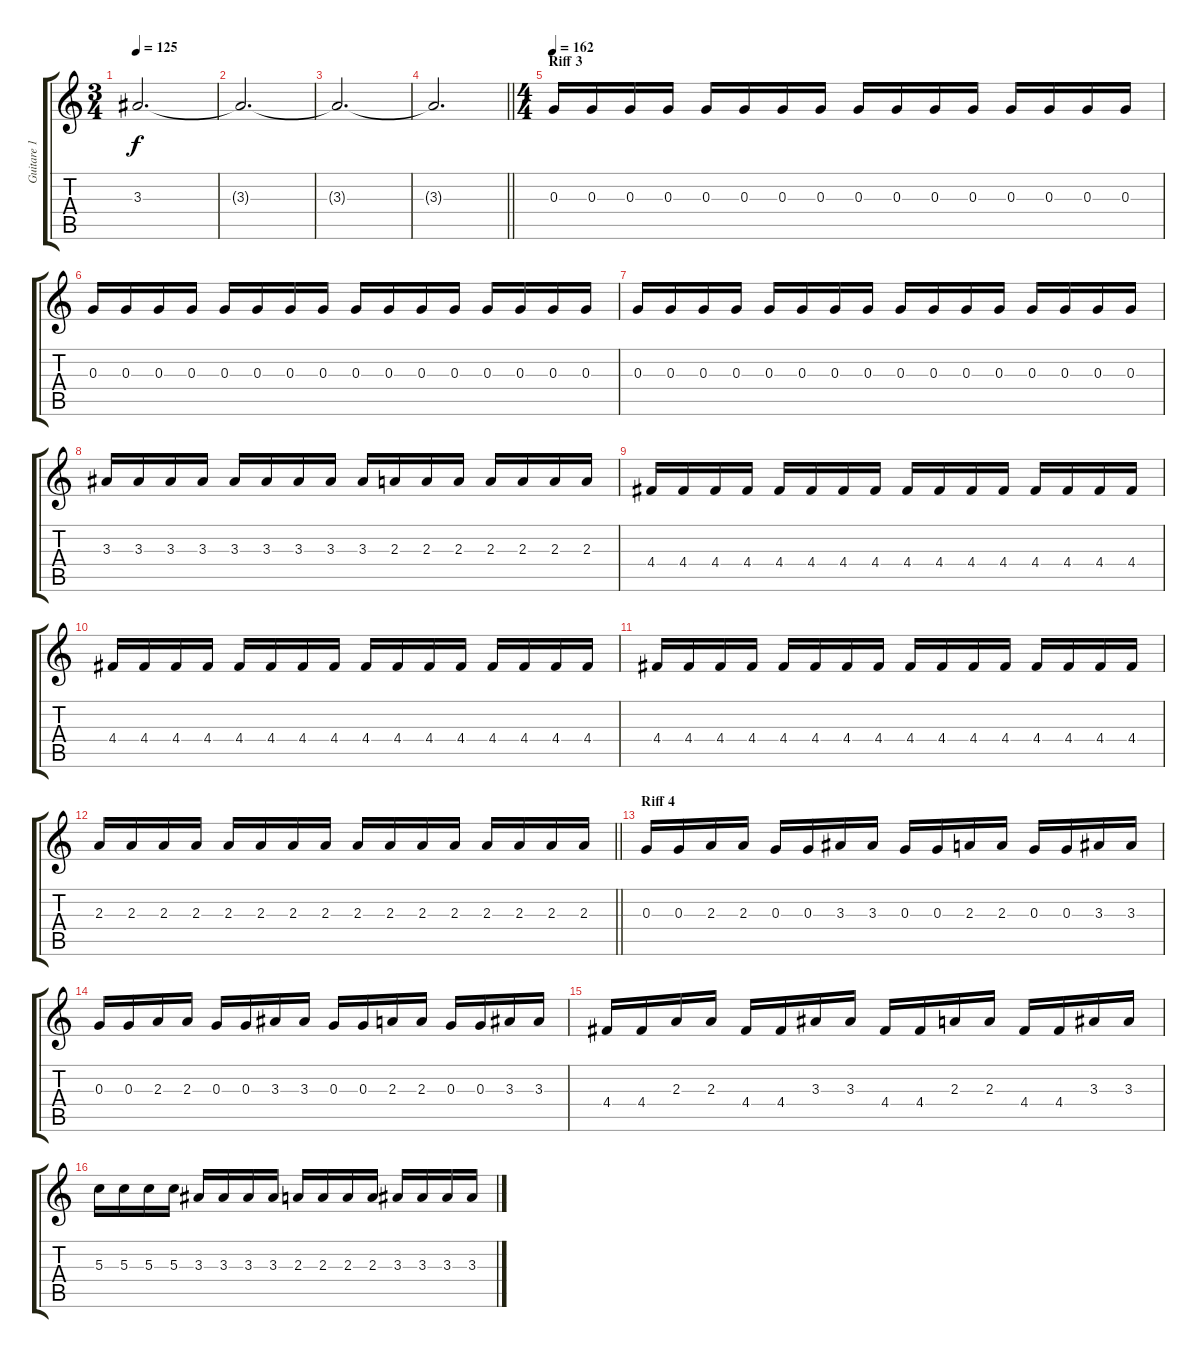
\track ("Guitare 1" "Guitare 1") {instrument distortionguitar}
\staff {score tabs}
\tuning (D4 A3 G3 D3 A2 E2) {hide}
\ts (3 4)
\tempo 125
\clef g2
\ks c
3.3.2{d dy f} |
3.3{t}.2{d} |
3.3{t}.2{d} |
\barLineRight lightlight
3.3{t}.2{d} |
\ts (4 4)
\section ("" "Riff 3")
\tempo 162
0.3.16 0.3.16 0.3.16 0.3.16 0.3.16 0.3.16 0.3.16 0.3.16 0.3.16 0.3.16 0.3.16 0.3.16 0.3.16 0.3.16 0.3.16 0.3.16 |
0.3.16 0.3.16 0.3.16 0.3.16 0.3.16 0.3.16 0.3.16 0.3.16 0.3.16 0.3.16 0.3.16 0.3.16 0.3.16 0.3.16 0.3.16 0.3.16 |
0.3.16 0.3.16 0.3.16 0.3.16 0.3.16 0.3.16 0.3.16 0.3.16 0.3.16 0.3.16 0.3.16 0.3.16 0.3.16 0.3.16 0.3.16 0.3.16 |
3.3.16 3.3.16 3.3.16 3.3.16 3.3.16 3.3.16 3.3.16 3.3.16 3.3.16 2.3.16 2.3.16 2.3.16 2.3.16 2.3.16 2.3.16 2.3.16 |
4.4.16 4.4.16 4.4.16 4.4.16 4.4.16 4.4.16 4.4.16 4.4.16 4.4.16 4.4.16 4.4.16 4.4.16 4.4.16 4.4.16 4.4.16 4.4.16 |
4.4.16 4.4.16 4.4.16 4.4.16 4.4.16 4.4.16 4.4.16 4.4.16 4.4.16 4.4.16 4.4.16 4.4.16 4.4.16 4.4.16 4.4.16 4.4.16 |
4.4.16 4.4.16 4.4.16 4.4.16 4.4.16 4.4.16 4.4.16 4.4.16 4.4.16 4.4.16 4.4.16 4.4.16 4.4.16 4.4.16 4.4.16 4.4.16 |
\barLineRight lightlight
2.3.16 2.3.16 2.3.16 2.3.16 2.3.16 2.3.16 2.3.16 2.3.16 2.3.16 2.3.16 2.3.16 2.3.16 2.3.16 2.3.16 2.3.16 2.3.16 |
\section ("" "Riff 4")
0.3.16 0.3.16 2.3.16 2.3.16 0.3.16 0.3.16 3.3.16 3.3.16 0.3.16 0.3.16 2.3.16 2.3.16 0.3.16 0.3.16 3.3.16 3.3.16 |
0.3.16 0.3.16 2.3.16 2.3.16 0.3.16 0.3.16 3.3.16 3.3.16 0.3.16 0.3.16 2.3.16 2.3.16 0.3.16 0.3.16 3.3.16 3.3.16 |
4.4.16 4.4.16 2.3.16 2.3.16 4.4.16 4.4.16 3.3.16 3.3.16 4.4.16 4.4.16 2.3.16 2.3.16 4.4.16 4.4.16 3.3.16 3.3.16 |
5.3.16 5.3.16 5.3.16 5.3.16 3.3.16 3.3.16 3.3.16 3.3.16 2.3.16 2.3.16 2.3.16 2.3.16 3.3.16 3.3.16 3.3.16 3.3.16
